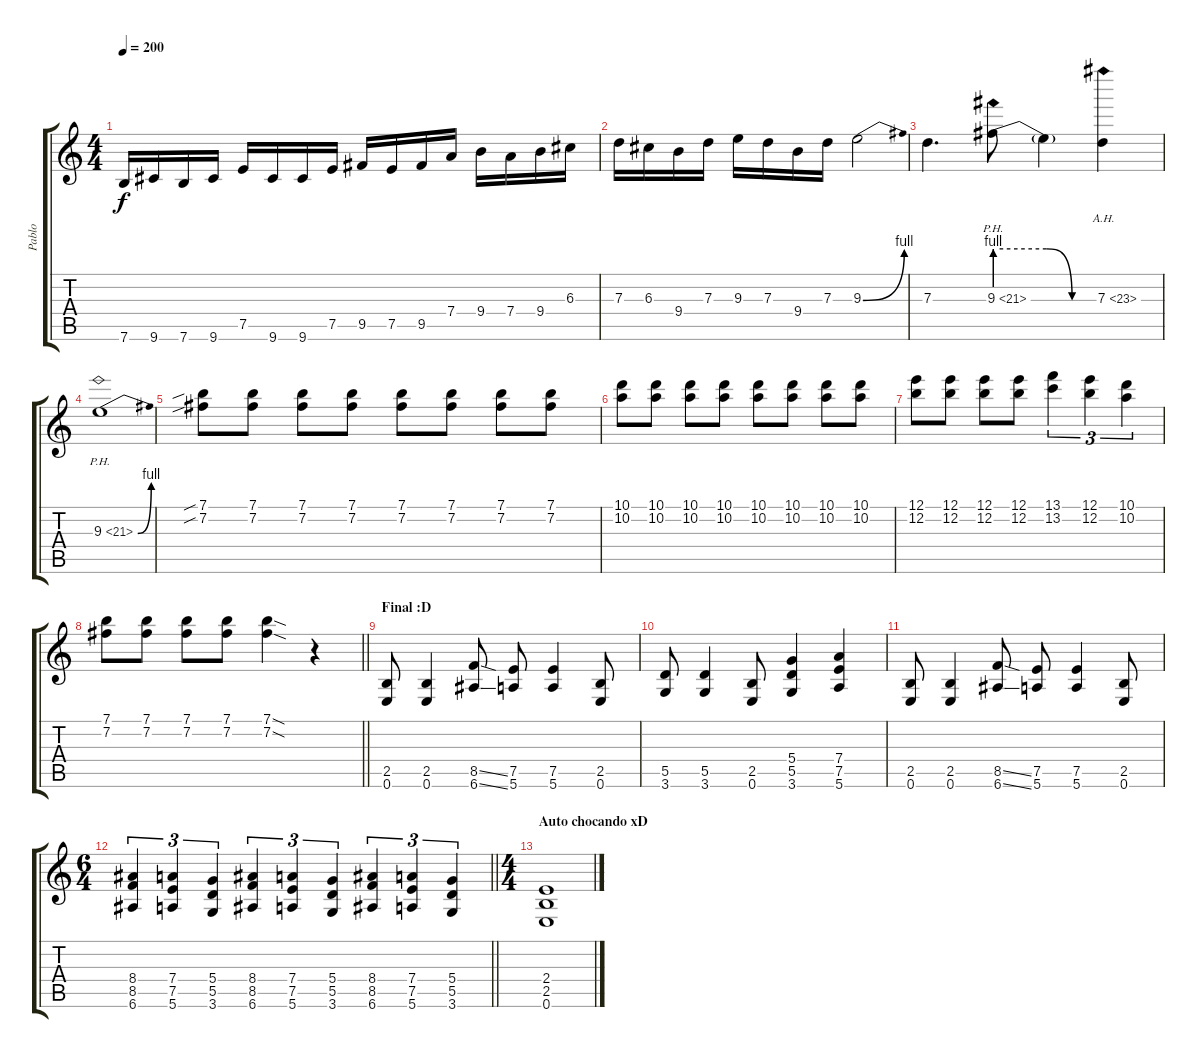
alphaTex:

\track ("Pablo" "Pablo") {instrument distortionguitar}
\staff {score tabs}
\tuning (E4 B3 G3 D3 A2 E2) {hide}
\ts (4 4)
\tempo 200
\clef g2
\ks c
7.6.16{dy f} 9.6.16 7.6.16 9.6.16 7.5.16 9.6.16 9.6.16 7.5.16 9.5.16 7.5.16 9.5.16 7.4.16 9.4.16 7.4.16 9.4.16 6.3.16 |
7.3.16 6.3.16 9.4.16 7.3.16 9.3.16 7.3.16 9.4.16 7.3.16 9.3{be (bend 0 0 60 4)}.2 |
7.3.4{d} 9.3{be (custom 0 4 30 4 45 0 60 0) ph 12}.8 9.3{t}.4 7.3{ah 16}.4 |
9.3{be (bend 0 0 60 4) ph 12}.1 |
(7.1{sib} 7.2{sib}).8 (7.1 7.2).8 (7.1 7.2).8 (7.1 7.2).8 (7.1 7.2).8 (7.1 7.2).8 (7.1 7.2).8 (7.1 7.2).8 |
(10.1 10.2).8 (10.1 10.2).8 (10.1 10.2).8 (10.1 10.2).8 (10.1 10.2).8 (10.1 10.2).8 (10.1 10.2).8 (10.1 10.2).8 |
(12.1 12.2).8 (12.1 12.2).8 (12.1 12.2).8 (12.1 12.2).8 (13.1 13.2).4{tu (3 2)} (12.1 12.2).4{tu (3 2)} (10.1 10.2).4{tu (3 2)} |
\barLineRight lightlight
(7.1 7.2).8 (7.1 7.2).8 (7.1 7.2).8 (7.1 7.2).8 (7.1{sod} 7.2{sod}).4 r.4 |
\section ("" "Final :D")
(2.5 0.6).8 (2.5 0.6).4 (8.5{ss} 6.6{ss}).8 (7.5 5.6).8 (7.5 5.6).4 (2.5 0.6).8 |
(5.5 3.6).8 (5.5 3.6).4 (2.5 0.6).8 (5.4 5.5 3.6).4 (7.4 7.5 5.6).4 |
(2.5 0.6).8 (2.5 0.6).4 (8.5{ss} 6.6{ss}).8 (7.5 5.6).8 (7.5 5.6).4 (2.5 0.6).8 |
\ts (6 4)
\barLineRight lightlight
(8.4 8.5 6.6).4{tu (3 2)} (7.4 7.5 5.6).4{tu (3 2)} (5.4 5.5 3.6).4{tu (3 2)} (8.4 8.5 6.6).4{tu (3 2)} (7.4 7.5 5.6).4{tu (3 2)} (5.4 5.5 3.6).4{tu (3 2)} (8.4 8.5 6.6).4{tu (3 2)} (7.4 7.5 5.6).4{tu (3 2)} (5.4 5.5 3.6).4{tu (3 2)} |
\ts (4 4)
\section ("" "Auto chocando xD")
(2.4 2.5 0.6).1
